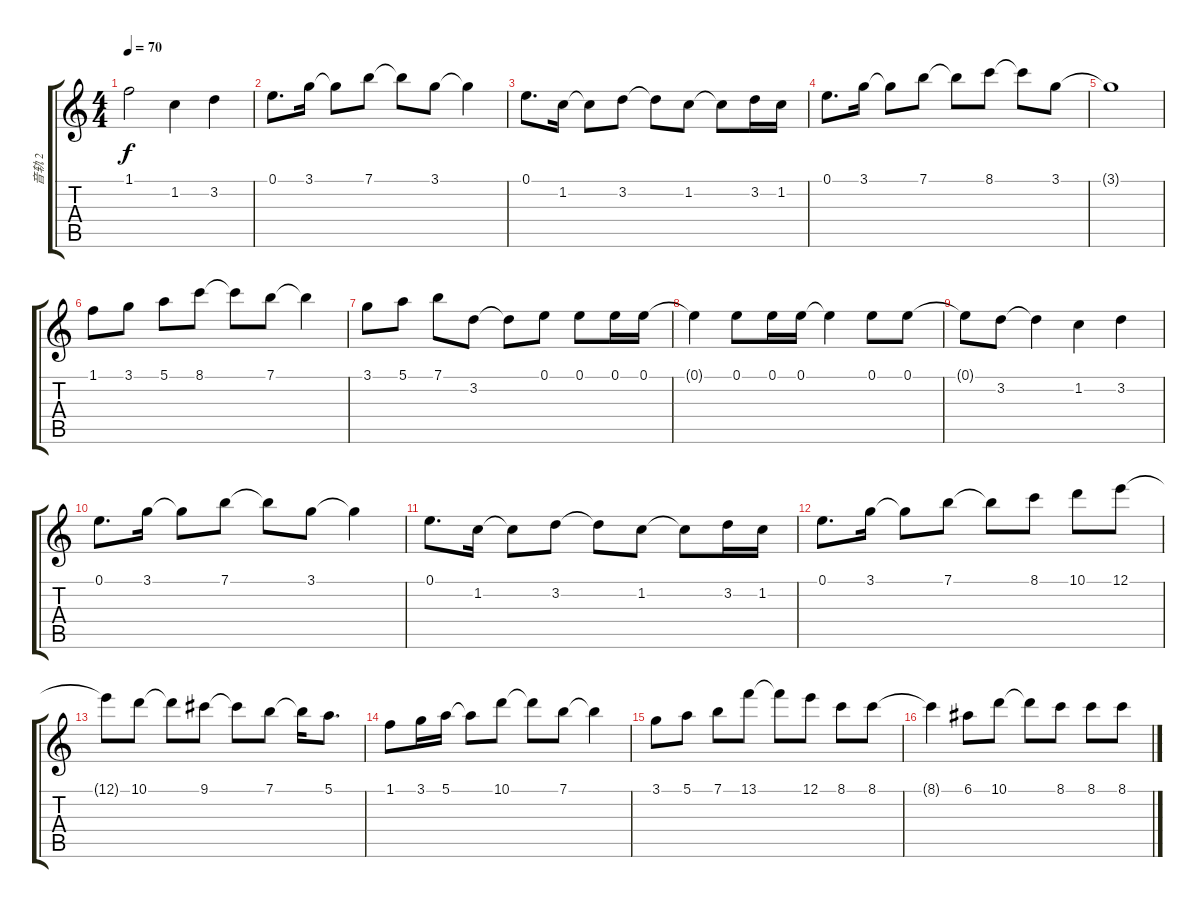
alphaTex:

\track ("音轨 2" "音轨 2") {instrument acousticguitarnylon}
\staff {score tabs}
\tuning (E4 B3 G3 D3 A2 E2) {hide}
\ts (4 4)
\tempo 70
\clef g2
\ks c
1.1{t}.2{dy f} 1.2.4 3.2.4 |
0.1.8{d} 3.1.16 3.1{t}.8 7.1.8 7.1{t}.8 3.1.8 3.1{t}.4 |
0.1.8{d} 1.2.16 1.2{t}.8 3.2.8 3.2{t}.8 1.2.8 1.2{t}.8 3.2.16 1.2.16 |
0.1.8{d} 3.1.16 3.1{t}.8 7.1.8 7.1{t}.8 8.1.8 8.1{t}.8 3.1.8 |
3.1{t}.1 |
1.1.8 3.1.8 5.1.8 8.1.8 8.1{t}.8 7.1.8 7.1{t}.4 |
3.1.8 5.1.8 7.1.8 3.2.8 3.2{t}.8 0.1.8 0.1.8 0.1.16 0.1.16 |
0.1{t}.4 0.1.8 0.1.16 0.1.16 0.1{t}.4 0.1.8 0.1.8 |
0.1{t}.8 3.2.8 3.2{t}.4 1.2.4 3.2.4 |
0.1.8{d} 3.1.16 3.1{t}.8 7.1.8 7.1{t}.8 3.1.8 3.1{t}.4 |
0.1.8{d} 1.2.16 1.2{t}.8 3.2.8 3.2{t}.8 1.2.8 1.2{t}.8 3.2.16 1.2.16 |
0.1.8{d} 3.1.16 3.1{t}.8 7.1.8 7.1{t}.8 8.1.8 10.1.8 12.1.8 |
12.1{t}.8 10.1.8 10.1{t}.8 9.1.8 9.1{t}.8 7.1.8 7.1{t}.16 5.1.8{d} |
1.1.8 3.1.16 5.1.16 5.1{t}.8 10.1.8 10.1{t}.8 7.1.8 7.1{t}.4 |
3.1.8 5.1.8 7.1.8 13.1.8 13.1{t}.8 12.1.8 8.1.8 8.1.8 |
8.1{t}.4 6.1.8 10.1.8 10.1{t}.8 8.1.8 8.1.8 8.1.8
